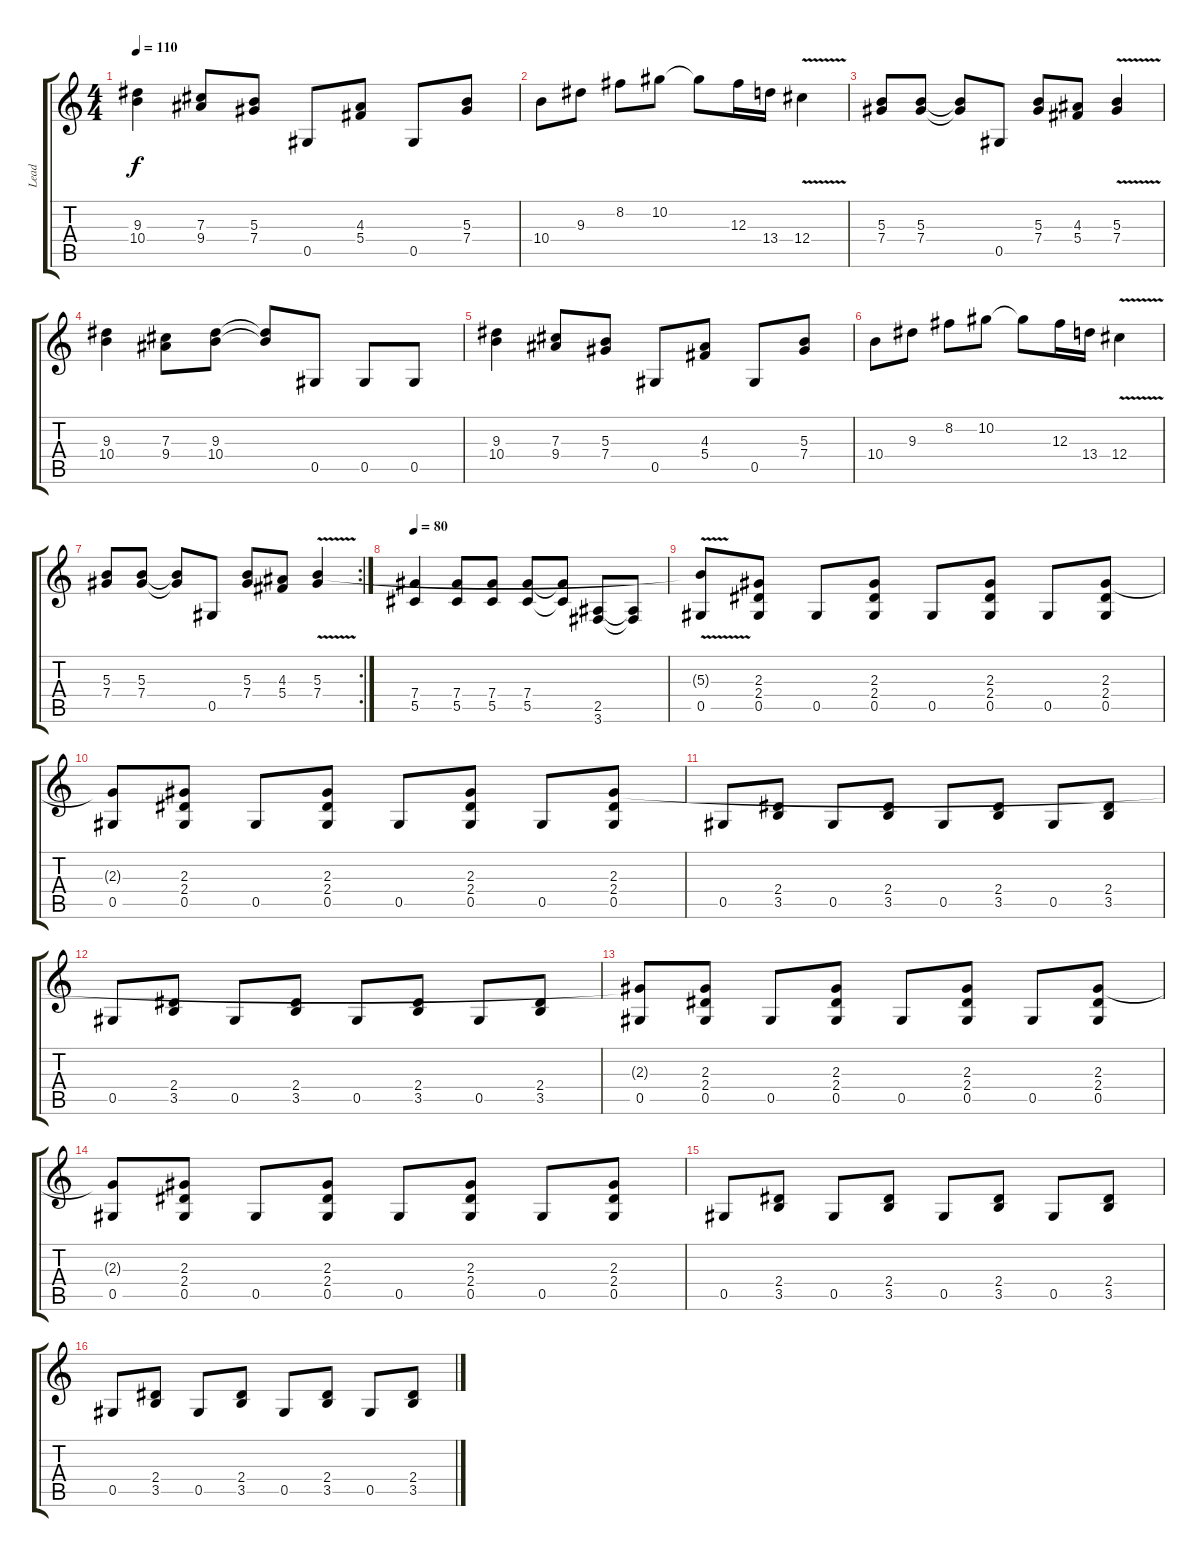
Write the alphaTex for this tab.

\track ("Lead" "Lead") {instrument acousticguitarsteel}
\staff {score tabs}
\tuning (Eb4 Bb3 Gb3 Db3 Ab2 Eb2) {hide}
\ts (4 4)
\tempo 110
\clef g2
\ks c
(9.3 10.4).4{dy f} (7.3 9.4).8 (5.3 7.4).8 0.5.8 (4.3 5.4).8 0.5.8 (5.3 7.4).8 |
10.4.8 9.3.8 8.2.8 10.2.8 10.2{t}.8 12.3.16 13.4.16 12.4{v}.4 |
(5.3 7.4).8 (5.3 7.4).8 (5.3{t} 7.4{t}).8 0.5.8 (5.3 7.4).8 (4.3 5.4).8 (5.3{v} 7.4{v}).4 |
(9.3 10.4).4 (7.3 9.4).8 (9.3 10.4).8 (9.3{t} 10.4{t}).8 0.5.8 0.5.8 0.5.8 |
(9.3 10.4).4 (7.3 9.4).8 (5.3 7.4).8 0.5.8 (4.3 5.4).8 0.5.8 (5.3 7.4).8 |
10.4.8 9.3.8 8.2.8 10.2.8 10.2{t}.8 12.3.16 13.4.16 12.4{v}.4 |
\rc 2
(5.3 7.4).8 (5.3 7.4).8 (5.3{t} 7.4{t}).8 0.5.8 (5.3 7.4).8 (4.3 5.4).8 (5.3{v} 7.4{v}).4 |
\tempo 80
(7.4 5.5).4 (7.4 5.5).8 (7.4 5.5).8 (7.4 5.5).8 (7.4{t} 5.5{t}).8 (2.5 3.6).8 (2.5{t} 3.6{t}).8 |
(5.3{t} 0.5).8 (2.3 2.4 0.5).8 0.5.8 (2.3 2.4 0.5).8 0.5.8 (2.3 2.4 0.5).8 0.5.8 (2.3 2.4 0.5).8 |
(2.3{t} 0.5).8 (2.3 2.4 0.5).8 0.5.8 (2.3 2.4 0.5).8 0.5.8 (2.3 2.4 0.5).8 0.5.8 (2.3 2.4 0.5).8 |
0.5.8 (2.4 3.5).8 0.5.8 (2.4 3.5).8 0.5.8 (2.4 3.5).8 0.5.8 (2.4 3.5).8 |
0.5.8 (2.4 3.5).8 0.5.8 (2.4 3.5).8 0.5.8 (2.4 3.5).8 0.5.8 (2.4 3.5).8 |
(2.3{t} 0.5).8 (2.3 2.4 0.5).8 0.5.8 (2.3 2.4 0.5).8 0.5.8 (2.3 2.4 0.5).8 0.5.8 (2.3 2.4 0.5).8 |
(2.3{t} 0.5).8 (2.3 2.4 0.5).8 0.5.8 (2.3 2.4 0.5).8 0.5.8 (2.3 2.4 0.5).8 0.5.8 (2.3 2.4 0.5).8 |
0.5.8 (2.4 3.5).8 0.5.8 (2.4 3.5).8 0.5.8 (2.4 3.5).8 0.5.8 (2.4 3.5).8 |
0.5.8 (2.4 3.5).8 0.5.8 (2.4 3.5).8 0.5.8 (2.4 3.5).8 0.5.8 (2.4 3.5).8
